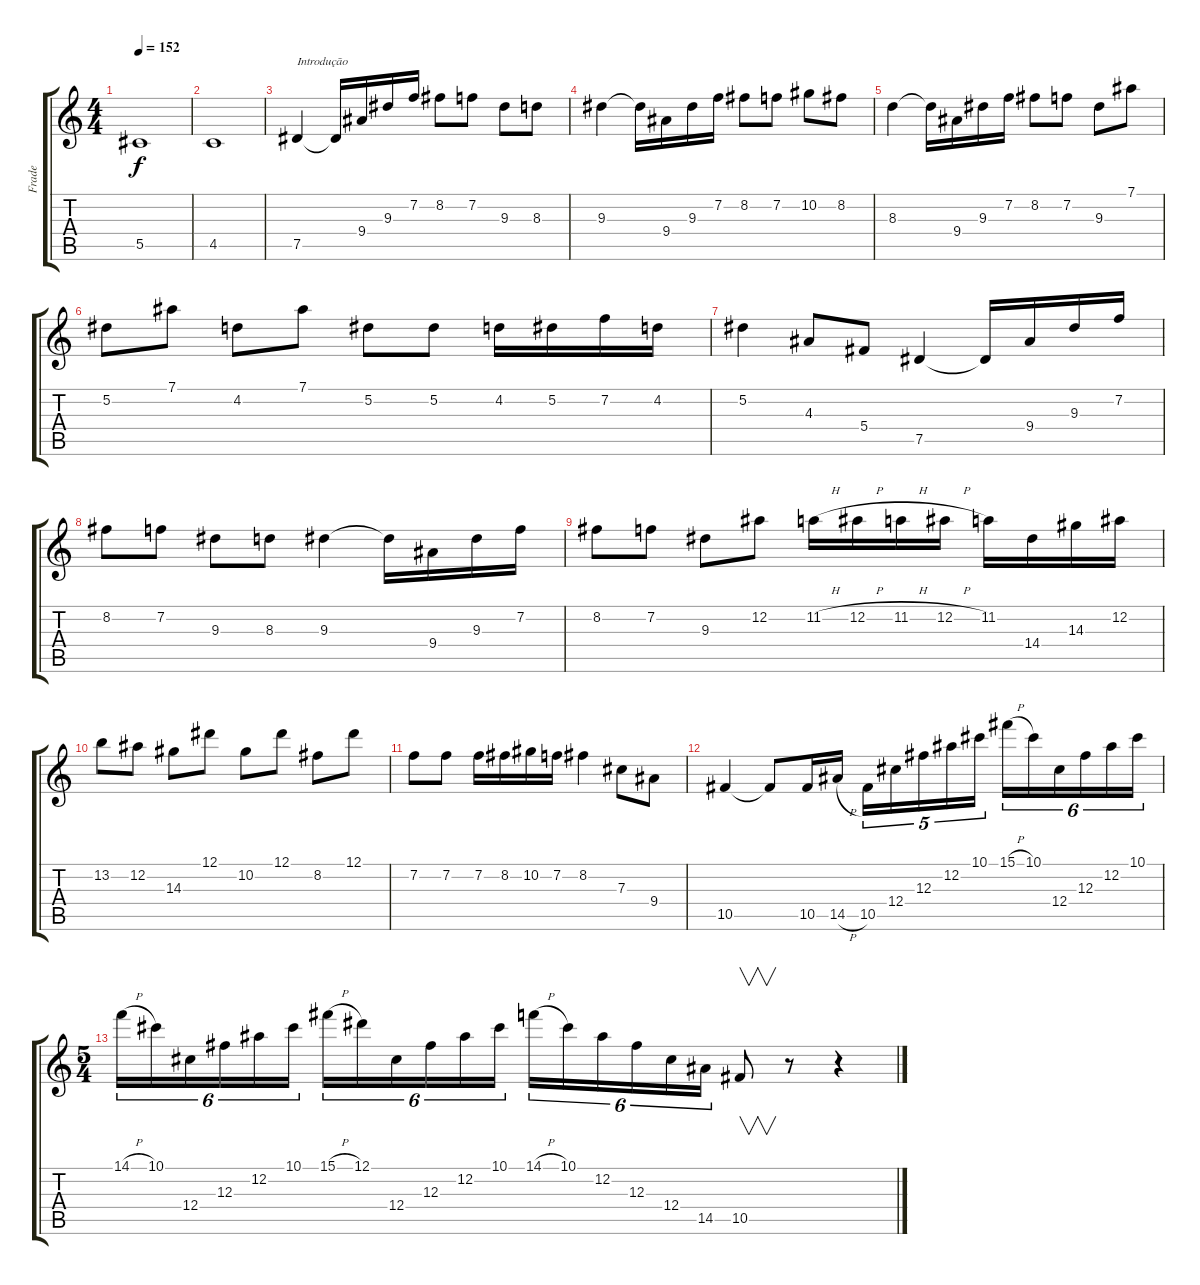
\track ("Frade" "Frade") {instrument distortionguitar}
\staff {score tabs}
\tuning (Eb4 Bb3 Gb3 Db3 Ab2 Eb2) {hide}
\ts (4 4)
\tempo 152
\clef g2
\ks c
5.5{t}.1{dy f} |
4.5.1 |
7.5.4{txt "Introdução"} 7.5{t}.16 9.4.16 9.3.16 7.2.16 8.2.8 7.2.8 9.3.8 8.3.8 |
9.3.4 9.3{t}.16 9.4.16 9.3.16 7.2.16 8.2.8 7.2.8 10.2.8 8.2.8 |
8.3.4 8.3{t}.16 9.4.16 9.3.16 7.2.16 8.2.8 7.2.8 9.3.8 7.1.8 |
5.2.8 7.1.8 4.2.8 7.1.8 5.2.8 5.2.8 4.2.16 5.2.16 7.2.16 4.2.16 |
5.2.4 4.3.8 5.4.8 7.5.4 7.5{t}.16 9.4.16 9.3.16 7.2.16 |
8.2.8 7.2.8 9.3.8 8.3.8 9.3.4 9.3{t}.16 9.4.16 9.3.16 7.2.16 |
8.2.8 7.2.8 9.3.8 12.2.8 11.2{h}.16 12.2{h}.16 11.2{h}.16 12.2{h}.16 11.2.16 14.4.16 14.3.16 12.2.16 |
13.2.8 12.2.8 14.3.8 12.1.8 10.2.8 12.1.8 8.2.8 12.1.8 |
7.2.8 7.2.8 7.2.16 8.2.16 10.2.16 7.2.16 8.2.4 7.3.8 9.4.8 |
10.5.4 10.5{t}.8 10.5.16 14.5{h}.16 10.5.16{tu (5 4)} 12.4.16{tu (5 4)} 12.3.16{tu (5 4)} 12.2.16{tu (5 4)} 10.1.16{tu (5 4)} 15.1{h}.16{tu (6 4)} 10.1.16{tu (6 4)} 12.4.16{tu (6 4)} 12.3.16{tu (6 4)} 12.2.16{tu (6 4)} 10.1.16{tu (6 4)} |
\ts (5 4)
14.1{h}.16{tu (6 4)} 10.1.16{tu (6 4)} 12.4.16{tu (6 4)} 12.3.16{tu (6 4)} 12.2.16{tu (6 4)} 10.1.16{tu (6 4)} 15.1{h}.16{tu (6 4)} 12.1.16{tu (6 4)} 12.4.16{tu (6 4)} 12.3.16{tu (6 4)} 12.2.16{tu (6 4)} 10.1.16{tu (6 4)} 14.1{h}.16{tu (6 4)} 10.1.16{tu (6 4)} 12.2.16{tu (6 4)} 12.3.16{tu (6 4)} 12.4.16{tu (6 4)} 14.5.16{tu (6 4)} 10.5.8{v} r.8 r.4
